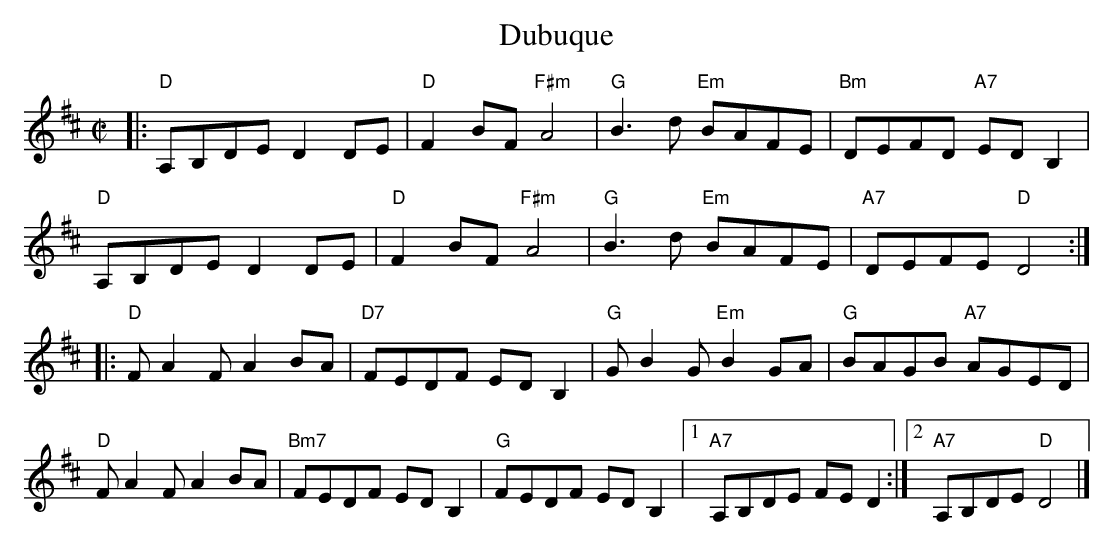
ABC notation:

X:1
T:Dubuque
M:C|
L:1/8
K:D
|:"D"A,B,DE D2DE|"D"F2BF "F#m"A4|"G"B3d "Em"BAFE|"Bm"DEFD "A7"EDB,2|
"D"A,B,DE D2DE|"D"F2BF "F#m"A4|"G"B3d "Em"BAFE|"A7"DEFE "D"D4:|
|:"D"FA2F A2BA|"D7"FEDF EDB,2|"G"GB2G "Em"B2GA|"G"BAGB "A7"AGED|
"D"FA2F A2BA|"Bm7"FEDF EDB,2|"G" FEDF EDB,2|1"A7"A,B,DE FED2:|2"A7"A,B,DE "D"D4|]
